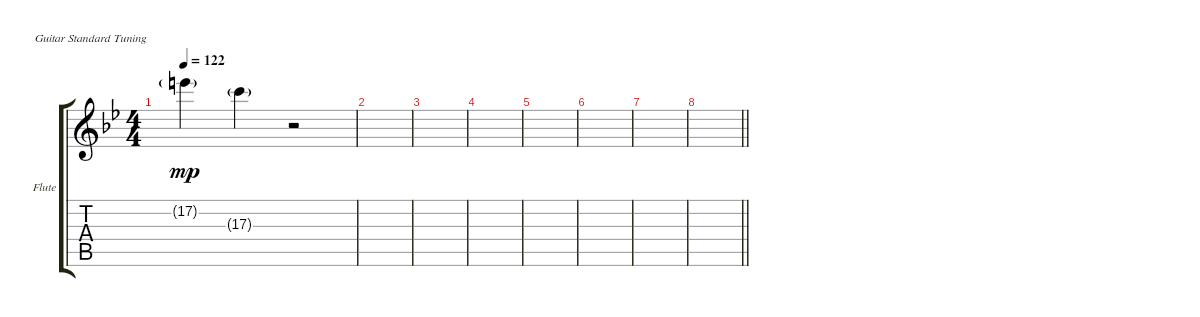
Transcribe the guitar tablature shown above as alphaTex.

\defaultSystemsLayout 4
\bracketExtendMode groupsimilarinstruments
\firstSystemTrackNameOrientation horizontal
\otherSystemsTrackNameOrientation horizontal
\track ("Flute" "Flute") {instrument electricguitarclean}
\staff {score tabs}
\tuning (E4 B3 G3 D3 A2 E2)
\ts (4 4)
\tempo 122
\clef g2
\scale
0.333333
\ks bb
17.2{g}.4{dy mp} 17.3{g}.4 r.2 |
\scale
0.333333 |
\scale
0.333333 |
\scale
0.333333 |
\scale
0.333333 |
\scale
0.333333 |
\scale
0.333333 |
\scale
0.333333
\barLineRight lightlight
|
\scale
0.333333 |
\scale
0.333333 |
\scale
0.333333 |
\scale
0.333333 |
\scale
0.333333 |
\scale
0.333333 |
\scale
0.333333 |
\scale
0.333333
